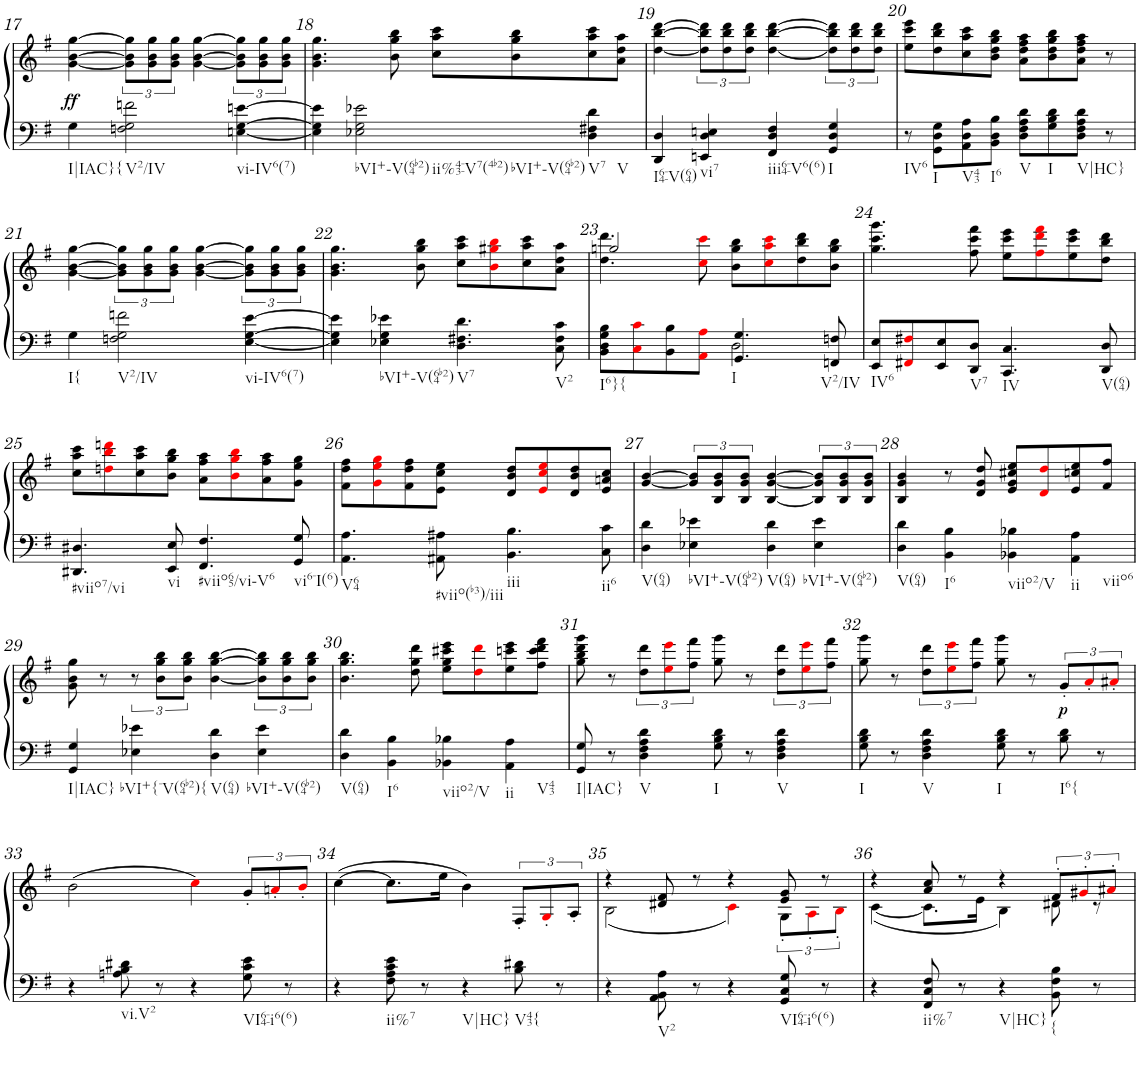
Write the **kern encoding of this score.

**kern	**kern	**dynam
*part1	*part1	*part1
*staff2	*staff1	*staff1/2
*I"Klavier	*	*
*I'Klav.	*	*
!!LO:PB:g=z
*clefF4	*clefG2	*
*k[f#]	*k[f#]	*
*G:	*G:	*
*M4/4	*M4/4	*
*met(c)	*met(c)	*
=17	=17	=17
!LO:TX:b:t=I|IAC}{	!	!
!	!	!LO:DY:b
4G\	[4g\ [4b\ [4gg\	ff
!LO:TX:b:t=V2/IV	!	!
2Fn\ 2G\ 2fn\	12g\] 12b\] 12gg\]L	.
.	12g\ 12b\ 12gg\	.
.	12g\ 12b\ 12gg\J	.
.	[4g\ [4b\ [4gg\	.
!LO:TX:b:t=vi-IV6(7)	!	!
[4En\ [4G\ [4en\	12g\] 12b\] 12gg\]L	.
.	12g\ 12b\ 12gg\	.
.	12g\ 12b\ 12gg\J	.
=18	=18	=18
4E\] 4G\] 4e\]	4.g\ 4.b\ 4.gg\	.
!LO:TX:b:t=bVI+-V(64b2)	!	!
!LO:TX:b:t=ii%43-V7(4b2)	!	!
!LO:TX:b:t=bVI+-V(64b2)	!	!
2E-X\ 2G\ 2e-X\	.	.
.	8b\ 8gg\ 8bb\	.
.	8cc\ 8aa\ 8ccc\L	.
.	8b\ 8gg\ 8bb\	.
!LO:TX:b:t=V7	!	!
!LO:TX:b:t=V	!	!
4D\ 4F#X\ 4d\	8cc\ 8aa\ 8ccc\	.
.	8a\ 8dd\ 8aa\J	.
=19	=19	=19
!LO:TX:b:t=I64-V(64)	!	!
4DD/ 4D/	[4dd\ [4bb\ [4ddd\	.
!LO:TX:b:t=vi7	!	!
4EEn/ 4D/ 4En/	12dd\] 12bb\] 12ddd\]L	.
.	12dd\ 12bb\ 12ddd\	.
.	12dd\ 12bb\ 12ddd\J	.
!LO:TX:b:t=iii64-V6(6)	!	!
4FF#/ 4D/ 4F#/	[4dd\ [4bb\ [4ddd\	.
!LO:TX:b:t=I	!	!
4GG/ 4D/ 4G/	12dd\] 12bb\] 12ddd\]L	.
.	12dd\ 12bb\ 12ddd\	.
.	12dd\ 12bb\ 12ddd\J	.
=20	=20	=20
!LO:TX:b:t=IV6	!	!
8r	8ee\ 8ccc\ 8eee\L	.
!LO:TX:b:t=I	!	!
8GG\ 8D\ 8G\L	8dd\ 8bb\ 8ddd\	.
!LO:TX:b:t=V43	!	!
8AA\ 8D\ 8A\	8cc\ 8aa\ 8ccc\	.
!LO:TX:b:t=I6	!	!
8BB\ 8D\ 8B\J	8b\ 8dd\ 8gg\ 8bb\J	.
!LO:TX:b:t=V	!	!
8D\ 8F#\ 8A\ 8d\L	8a\ 8dd\ 8ff#\ 8aa\L	.
!LO:TX:b:t=I	!	!
8G\ 8B\ 8d\	8b\ 8dd\ 8gg\ 8bb\	.
!LO:TX:b:t=V|HC}	!	!
8D\ 8F#\ 8A\ 8d\J	8a\ 8dd\ 8ff#\ 8aa\J	.
8r	8r	.
!!LO:LB:g=z
=21	=21	=21
!LO:TX:b:t=I{	!	!
4G\	[4g\ [4b\ [4gg\	.
!LO:TX:b:t=V2/IV	!	!
2Fn\ 2G\ 2fn\	12g\] 12b\] 12gg\]L	.
.	12g\ 12b\ 12gg\	.
.	12g\ 12b\ 12gg\J	.
.	[4g\ [4b\ [4gg\	.
!LO:TX:b:t=vi-IV6(7)	!	!
[4E\ [4G\ [4e\	12g\] 12b\] 12gg\]L	.
.	12g\ 12b\ 12gg\	.
.	12g\ 12b\ 12gg\J	.
=22	=22	=22
4E\] 4G\] 4e\]	4.g\ 4.b\ 4.gg\	.
!LO:TX:b:t=bVI+-V(64b2)	!	!
4E-X\ 4G\ 4e-X\	.	.
.	8b\ 8gg\ 8bb\	.
!LO:TX:b:t=V7	!	!
4.D\ 4.F#X\ 4.d\	8cc\ 8aa\ 8ccc\L	.
.	8bi\ 8gg#Xi\ 8bbi\	.
.	8cc\ 8aa\ 8ccc\	.
!LO:TX:b:t=V2	!	!
8C\ 8F#\ 8c\	8a\ 8dd\ 8aa\J	.
=23	=23	=23
*^	*^	*
!LO:TX:b:t=I6}{	!	!	!	!
8BB\ 8D\ 8G\ 8B\L	2ryy	2ggn/	4.dd\ 4.ddd\	.
8Ci\ 8ci\	.	.	.	.
8BB\ 8B\	.	.	.	.
8AAi\ 8Ai\J	.	.	8cci\ 8ccci\	.
!LO:TX:b:t=I	!	!	!	!
4.GG/ 4.G/	2D\	8b\ 8gg\ 8bb\L	2ryy	.
.	.	8cci\ 8aai\ 8ccci\	.	.
.	.	8dd\ 8bb\ 8ddd\	.	.
!LO:TX:b:t=V2/IV	!	!	!	!
8FFn/ 8Fn/	.	8b\ 8gg\ 8bb\J	.	.
*v	*v	*	*	*
*	*v	*v	*
=24	=24	=24
!LO:TX:b:t=IV6	!	!
8EE/ 8E/L	4.gg\ 4.ccc\ 4.ggg\	.
8FF#Xi/ 8F#Xi/	.	.
8EE/ 8E/	.	.
!LO:TX:b:t=V7	!	!
8DD/ 8D/J	8ff#\ 8ccc\ 8fff#\	.
!LO:TX:b:t=IV	!	!
4.CC/ 4.C/	8ee\ 8ccc\ 8eee\L	.
.	8ff#i\ 8dddi\ 8fff#i\	.
.	8ee\ 8ccc\ 8eee\	.
!LO:TX:b:t=V(64)	!	!
8DD/ 8D/	8dd\ 8bb\ 8ddd\J	.
!!LO:LB:g=z
=25	=25	=25
!LO:TX:b:t=#viio7/vi	!	!
4.DD#X/ 4.D#X/	8cc\ 8aa\ 8ccc\L	.
.	8ddni\ 8bbi\ 8dddni\	.
.	8cc\ 8aa\ 8ccc\	.
!LO:TX:b:t=vi	!	!
8EE/ 8E/	8b\ 8gg\ 8bb\J	.
!LO:TX:b:t=#viio65/vi-V6	!	!
4.FF#/ 4.F#/	8a\ 8ff#\ 8aa\L	.
.	8bi\ 8ggi\ 8bbi\	.
.	8a\ 8ff#\ 8aa\	.
!LO:TX:b:t=vi6-I(6)	!	!
8GG/ 8G/	8g\ 8ee\ 8gg\J	.
=26	=26	=26
!LO:TX:b:t=V64	!	!
4.AA\ 4.A\	8f#\ 8dd\ 8ff#\L	.
.	8gi\ 8eei\ 8ggi\	.
.	8f#\ 8dd\ 8ff#\	.
!LO:TX:b:t=#viio(b3)/iii	!	!
8AA#X\ 8A#X\	8e\ 8cc\ 8ee\J	.
!LO:TX:b:t=iii	!	!
4.BB\ 4.B\	8d/ 8b/ 8dd/L	.
.	8ei/ 8cci/ 8eei/	.
.	8d/ 8b/ 8dd/	.
!LO:TX:b:t=ii6	!	!
8C\ 8c\	8e/ 8an/ 8cc/J	.
=27	=27	=27
!LO:TX:b:t=V(64)	!	!
4D\ 4d\	[4g/ [4b/	.
!LO:TX:b:t=bVI+-V(64b2)	!	!
4E-X\ 4e-X\	12g/] 12b/]L	.
.	12B/ 12g/ 12b/	.
.	12B/ 12g/ 12b/J	.
!LO:TX:b:t=V(64)	!	!
4D\ 4d\	[4B/ [4g/ [4b/	.
!LO:TX:b:t=bVI+-V(64b2)	!	!
4E-\ 4e-\	12B/] 12g/] 12b/]L	.
.	12B/ 12g/ 12b/	.
.	12B/ 12g/ 12b/J	.
=28	=28	=28
!LO:TX:b:t=V(64)	!	!
4D\ 4d\	4B/ 4g/ 4b/	.
!LO:TX:b:t=I6	!	!
4BB\ 4B\	8r	.
.	8d/ 8g/ 8dd/	.
!LO:TX:b:t=viio2/V	!	!
4BB-X\ 4B-X\	8e/ 8g/ 8cc#X/ 8ee/L	.
.	8di/ 8ddi/	.
!LO:TX:b:t=ii	!	!
!LO:TX:b:t=viio6	!	!
4AA\ 4A\	8e/ 8ccn/ 8ee/	.
.	8f#/ 8ff#/J	.
!!LO:LB:g=z
=29	=29	=29
!LO:TX:b:t=I|IAC}	!	!
4GG/ 4G/	8g\ 8b\ 8gg\	.
.	8r	.
!LO:TX:b:t=bVI+{-V(64b2){	!	!
4E-X\ 4e-X\	12r	.
.	12b\ 12gg\ 12bb\L	.
.	12b\ 12gg\ 12bb\J	.
!LO:TX:b:t=V(64)	!	!
4D\ 4d\	[4b\ [4gg\ [4bb\	.
!LO:TX:b:t=bVI+-V(64b2)	!	!
4E-\ 4e-\	12b\] 12gg\] 12bb\]L	.
.	12b\ 12gg\ 12bb\	.
.	12b\ 12gg\ 12bb\J	.
=30	=30	=30
!LO:TX:b:t=V(64)	!	!
4D\ 4d\	4.b\ 4.gg\ 4.bb\	.
!LO:TX:b:t=I6	!	!
4BB\ 4B\	.	.
.	8dd\ 8gg\ 8ddd\	.
!LO:TX:b:t=viio2/V	!	!
4BB-X\ 4B-X\	8ee\ 8gg\ 8ccc#X\ 8eee\L	.
.	8ddi\ 8dddi\	.
!LO:TX:b:t=ii	!	!
!LO:TX:b:t=V43	!	!
4AA\ 4A\	8ee\ 8cccn\ 8eee\	.
.	8ff#\ 8ccc\ 8ddd\ 8fff#\J	.
=31	=31	=31
!LO:TX:b:t=I|IAC}	!	!
8GG/ 8G/	8gg\ 8bb\ 8ddd\ 8ggg\	.
8r	8r	.
!LO:TX:b:t=V	!	!
4D\ 4F#\ 4A\ 4d\	12dd\ 12ddd\L	.
.	12eei\ 12eeei\	.
.	12ff#\ 12fff#\J	.
!LO:TX:b:t=I	!	!
8G\ 8B\ 8d\	8gg\ 8ggg\	.
8r	8r	.
!LO:TX:b:t=V	!	!
4D\ 4F#\ 4A\ 4d\	12dd\ 12ddd\L	.
.	12eei\ 12eeei\	.
.	12ff#\ 12fff#\J	.
=32	=32	=32
!LO:TX:b:t=I	!	!
8G\ 8B\ 8d\	8gg\ 8ggg\	.
8r	8r	.
!LO:TX:b:t=V	!	!
4D\ 4F#\ 4A\ 4d\	12dd\ 12ddd\L	.
.	12eei\ 12eeei\	.
.	12ff#\ 12fff#\J	.
!LO:TX:b:t=I	!	!
8G\ 8B\ 8d\	8gg\ 8ggg\	.
8r	8r	.
!LO:TX:b:t=I6{	!	!
!	!	!LO:DY:b
8B\ 8d\	12g'/L	p
.	12a'i/	.
8r	.	.
.	12a#X'i/J	.
!!LO:LB:g=z
=33	=33	=33
4r	(2b\	.
!LO:TX:b:t=vi.V2	!	!
8An\ 8B\ 8d#X\	.	.
8r	.	.
4r	4cci\)	.
!LO:TX:b:t=VI64-i6(6)	!	!
8G\ 8c\ 8e\	12g'/L	.
.	12an'i/	.
8r	.	.
.	12b'i/J	.
=34	=34	=34
4r	([4cc\	.
!LO:TX:b:t=ii%7	!	!
8F#\ 8A\ 8c\ 8e\	8.cc\L]	.
8r	.	.
.	16ee\Jk	.
!LO:TX:b:t=V|HC}	!	!
4r	4b\)	.
!LO:TX:b:t=V43{	!	!
8B\ 8d#X\	12F#'/L	.
.	12G'i/	.
8r	.	.
.	12A'/J	.
=35	=35	=35
*	*^	*
4r	4r	(2B\	.
!LO:TX:b:t=V2	!	!	!
8AA\ 8BB\ 8A\	8d#X/ 8f#/	.	.
8r	8r	.	.
4r	4r	4ci\)	.
!LO:TX:b:t=VI64-i6(6)	!	!	!
8GG/ 8C/ 8G/	8e/ 8g/	12G'\L	.
.	.	12A'i\	.
8r	8r	.	.
.	.	12B'i\J	.
=36	=36	=36	=36
4r	4r	([4c\	.
!LO:TX:b:t=ii%7	!	!	!
8FF#/ 8C/ 8F#/	8a/ 8cc/	8.c\L]	.
8r	8r	.	.
.	.	16e\Jk	.
!LO:TX:b:t=V|HC}	!	!	!
4r	4r	4B\)	.
!LO:TX:b:t={	!	!	!
8BB\ 8F#\ 8B\	12f#'/L	8d#X\	.
.	12g#X'i/	.	.
8r	.	8r	.
.	12a#X'i/J	.	.
*	*v	*v	*
=	=	=
*-	*-	*-
